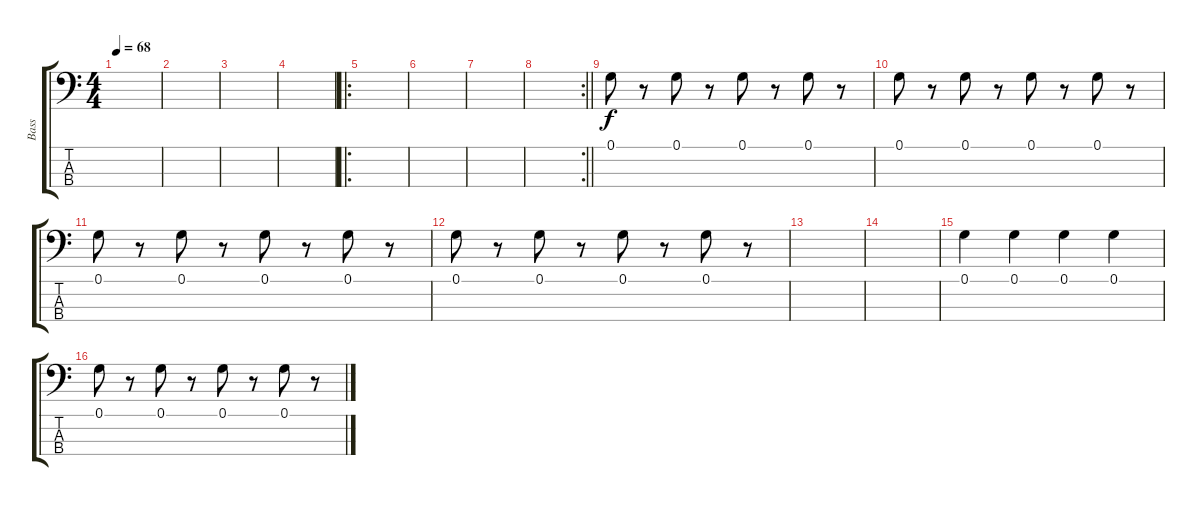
\track ("Bass" "Bass") {instrument electricbassfinger}
\staff {score tabs}
\tuning (G2 D2 A1 E1) {hide}
\ts (4 4)
\tempo 68
\clef f4
\ks c
|
|
|
|
\ro
|
|
|
\rc 2
\barLineRight lightlight
|
\section ("" "")
0.1.8 r.8 0.1.8 r.8 0.1.8 r.8 0.1.8 r.8 |
0.1.8 r.8 0.1.8 r.8 0.1.8 r.8 0.1.8 r.8 |
0.1.8 r.8 0.1.8 r.8 0.1.8 r.8 0.1.8 r.8 |
0.1.8 r.8 0.1.8 r.8 0.1.8 r.8 0.1.8 r.8 |
|
|
0.1.4 0.1.4 0.1.4 0.1.4 |
0.1.8 r.8 0.1.8 r.8 0.1.8 r.8 0.1.8 r.8
